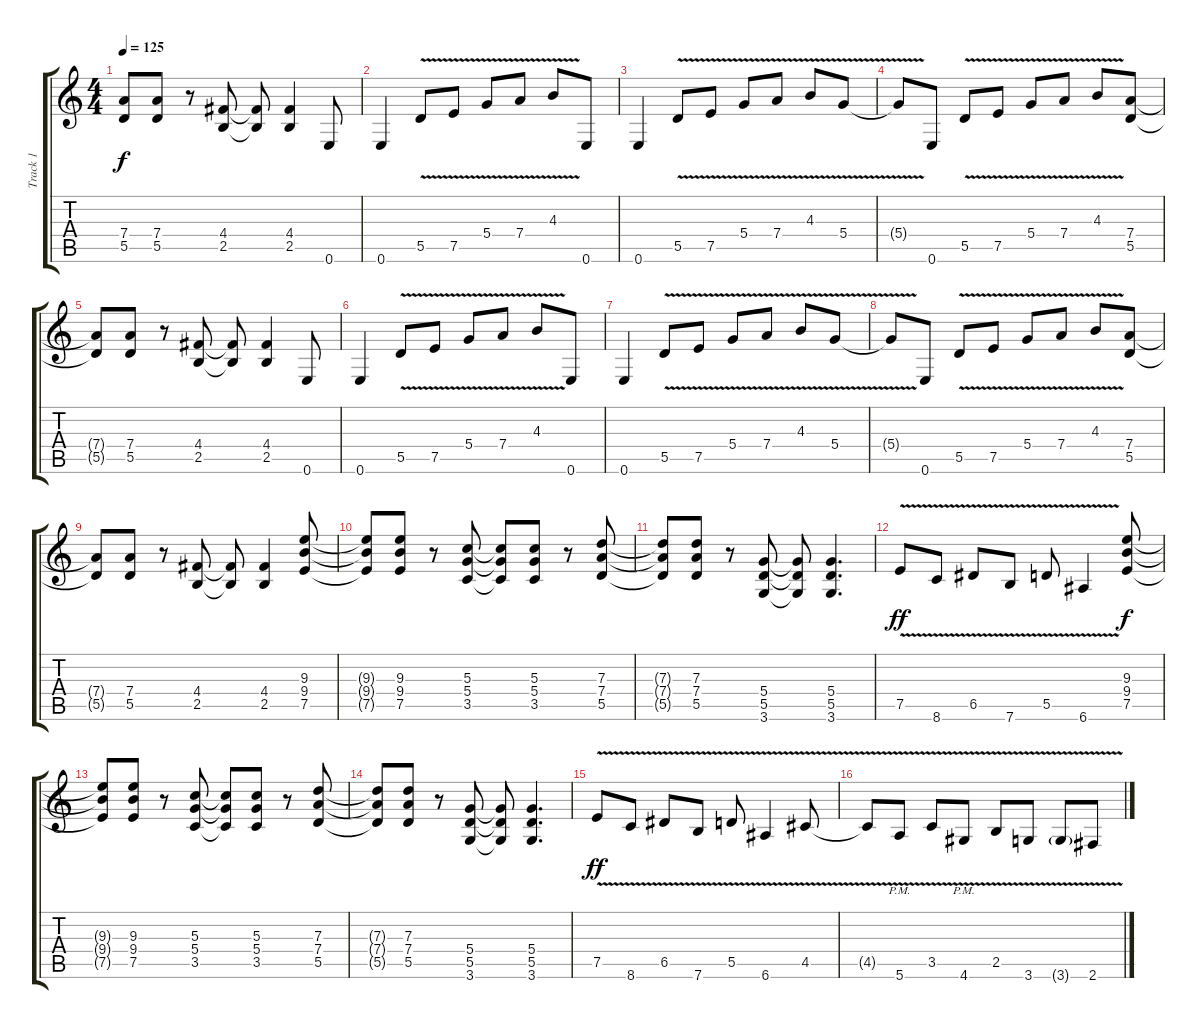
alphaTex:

\track ("Track 1" "Track 1") {instrument electricguitarclean}
\staff {score tabs}
\tuning (E4 B3 G3 D3 A2 E2) {hide}
\ts (4 4)
\tempo 125
\clef g2
\ks c
(7.4{t} 5.5{t}).8{dy f} (7.4 5.5).8 r.8 (4.4 2.5).8 (4.4{t} 2.5{t}).8 (4.4 2.5).4 0.6.8 |
0.6.4 5.5{v}.8 7.5{v}.8 5.4{v}.8 7.4{v}.8 4.3{v}.8 0.6.8 |
0.6.4 5.5{v}.8 7.5{v}.8 5.4{v}.8 7.4{v}.8 4.3{v}.8 5.4{v}.8 |
5.4{t}.8 0.6.8 5.5{v}.8 7.5{v}.8 5.4{v}.8 7.4{v}.8 4.3{v}.8 (7.4 5.5).8 |
(7.4{t} 5.5{t}).8 (7.4 5.5).8 r.8 (4.4 2.5).8 (4.4{t} 2.5{t}).8 (4.4 2.5).4 0.6.8 |
0.6.4 5.5{v}.8 7.5{v}.8 5.4{v}.8 7.4{v}.8 4.3{v}.8 0.6.8 |
0.6.4 5.5{v}.8 7.5{v}.8 5.4{v}.8 7.4{v}.8 4.3{v}.8 5.4{v}.8 |
5.4{t}.8 0.6.8 5.5{v}.8 7.5{v}.8 5.4{v}.8 7.4{v}.8 4.3{v}.8 (7.4 5.5).8 |
(7.4{t} 5.5{t}).8 (7.4 5.5).8 r.8 (4.4 2.5).8 (4.4{t} 2.5{t}).8 (4.4 2.5).4 (9.3 9.4 7.5).8 |
(9.3{t} 9.4{t} 7.5{t}).8 (9.3 9.4 7.5).8 r.8 (5.3 5.4 3.5).8 (5.3{t} 5.4{t} 3.5{t}).8 (5.3 5.4 3.5).8 r.8 (7.3 7.4 5.5).8 |
(7.3{t} 7.4{t} 5.5{t}).8 (7.3 7.4 5.5).8 r.8 (5.4 5.5 3.6).8 (5.4{t} 5.5{t} 3.6{t}).8 (5.4 5.5 3.6).4{d} |
7.5{v}.8{dy ff} 8.6{v}.8 6.5{v}.8 7.6{v}.8 5.5{v}.8 6.6{v}.4 (9.3 9.4 7.5).8{dy f} |
(9.3{t} 9.4{t} 7.5{t}).8 (9.3 9.4 7.5).8 r.8 (5.3 5.4 3.5).8 (5.3{t} 5.4{t} 3.5{t}).8 (5.3 5.4 3.5).8 r.8 (7.3 7.4 5.5).8 |
(7.3{t} 7.4{t} 5.5{t}).8 (7.3 7.4 5.5).8 r.8 (5.4 5.5 3.6).8 (5.4{t} 5.5{t} 3.6{t}).8 (5.4 5.5 3.6).4{d} |
7.5{v}.8{dy ff} 8.6{v}.8 6.5{v}.8 7.6{v}.8 5.5{v}.8 6.6{v}.4 4.5{v}.8 |
4.5{t}.8 5.6{v pm}.8 3.5{v}.8 4.6{v pm}.8 2.5{v}.8 3.6{v}.8 3.6{v g}.8 2.6{v}.8
